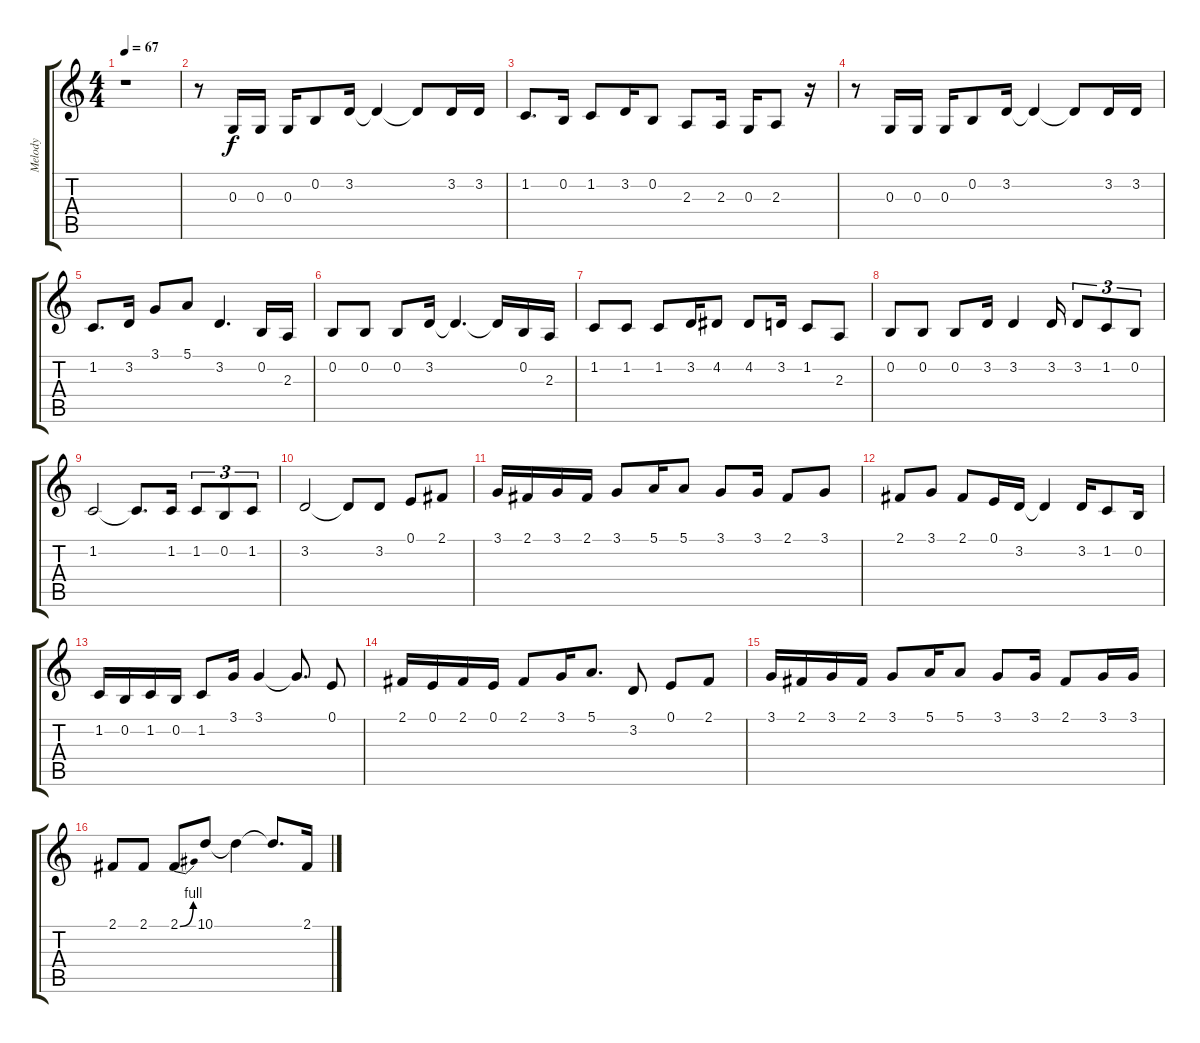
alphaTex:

\track ("Melody" "Melody") {instrument oboe}
\staff {score tabs}
\tuning (E4 B3 G3 D3 A2 E2) {hide}
\ts (4 4)
\tempo 67
\clef g2
\ks c
r.1{dy f} |
r.8 0.3.16 0.3.16 0.3.16 0.2.8 3.2.16 3.2{t}.4 3.2{t}.8 3.2.16 3.2.16 |
1.2.8{d} 0.2.16 1.2.8 3.2.16 0.2.8 2.3.8 2.3.16 0.3.16 2.3.8 r.16 |
r.8 0.3.16 0.3.16 0.3.16 0.2.8 3.2.16 3.2{t}.4 3.2{t}.8 3.2.16 3.2.16 |
1.2.8{d} 3.2.16 3.1.8 5.1.8 3.2.4{d} 0.2.16 2.3.16 |
0.2.8 0.2.8 0.2.8 3.2.16 3.2{t}.4{d} 3.2{t}.16 0.2.16 2.3.16 |
1.2.8 1.2.8 1.2.8 3.2.16 4.2.8 4.2.8 3.2.16 1.2.8 2.3.8 |
0.2.8 0.2.8 0.2.8 3.2.16 3.2.4 3.2.16 3.2.8{tu (3 2)} 1.2.8{tu (3 2)} 0.2.8{tu (3 2)} |
1.2.2 1.2{t}.8{d} 1.2.16 1.2.8{tu (3 2)} 0.2.8{tu (3 2)} 1.2.8{tu (3 2)} |
3.2.2 3.2{t}.8 3.2.8 0.1.8 2.1.8 |
3.1.16 2.1.16 3.1.16 2.1.16 3.1.8 5.1.16 5.1.8 3.1.8 3.1.16 2.1.8 3.1.8 |
2.1.8 3.1.8 2.1.8 0.1.16 3.2.16 3.2{t}.4 3.2.16 1.2.8 0.2.16 |
1.2.16 0.2.16 1.2.16 0.2.16 1.2.8 3.1.16 3.1.4 3.1{t}.8{d} 0.1.8 |
2.1.16 0.1.16 2.1.16 0.1.16 2.1.8 3.1.16 5.1.8{d} 3.2.8 0.1.8 2.1.8 |
3.1.16 2.1.16 3.1.16 2.1.16 3.1.8 5.1.16 5.1.8 3.1.8 3.1.16 2.1.8 3.1.16 3.1.16 |
2.1.8 2.1.8 2.1{be (bend 0 0 60 4)}.8 10.1.8 10.1{t}.4 10.1{t}.8{d} 2.1.16
